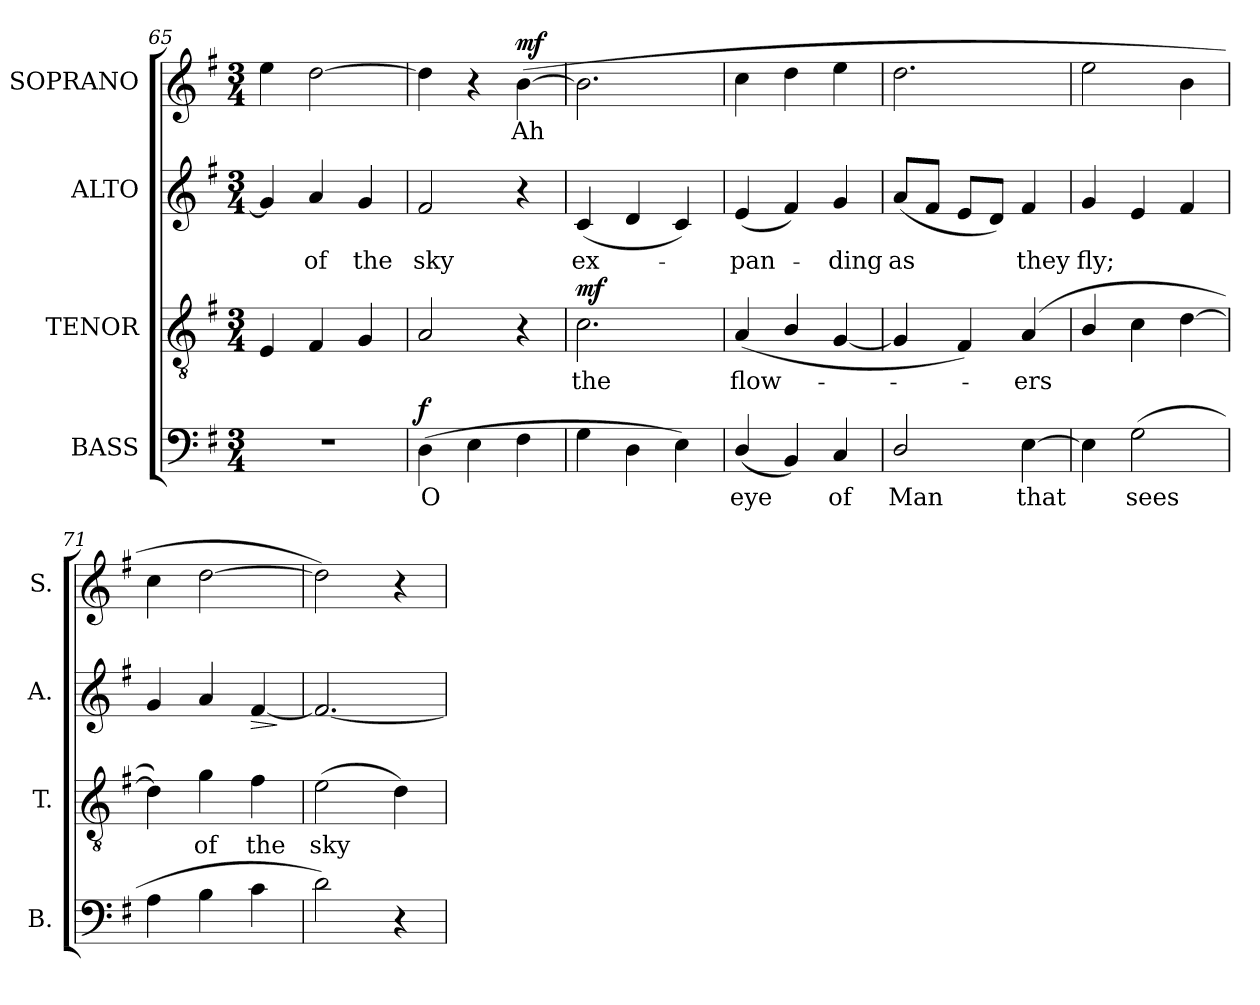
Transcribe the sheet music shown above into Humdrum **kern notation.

**kern	**text	**dynam	**kern	**text	**dynam	**kern	**text	**dynam	**kern	**text	**dynam
*part4	*part4	*part4	*part3	*part3	*part3	*part2	*part2	*part2	*part1	*part1	*part1
*staff4	*staff4	*staff4	*staff3	*staff3	*staff3	*staff2	*staff2	*staff2	*staff1	*staff1	*staff1
*I"BASS	*	*	*I"TENOR	*	*	*I"ALTO	*	*	*I"SOPRANO	*	*
*I'B.	*	*	*I'T.	*	*	*I'A.	*	*	*I'S.	*	*
*clefF4	*	*	*clefGv2	*	*	*clefG2	*	*	*clefG2	*	*
*	*	*	*ITrd7c12	*	*	*	*	*	*	*	*
*k[f#]	*	*	*k[f#]	*	*	*k[f#]	*	*	*k[f#]	*	*
*G:	*	*	*G:	*	*	*G:	*	*	*G:	*	*
*M3/4	*	*	*M3/4	*	*	*M3/4	*	*	*M3/4	*	*
=65	=65	=65	=65	=65	=65	=65	=65	=65	=65	=65	=65
!LO:N:vis=1	!	!	!	!	!	!	!	!	!	!	!
2.r	.	.	4EEi/	.	.	4gi/]	.	.	4eei\	.	.
!	!	!	!	!	!	!	!LO:LY:b:color=#000000	!	!	!	!
.	.	.	4FF#i/	.	.	4ai/	of	.	[2ddi\	.	.
!	!	!	!	!	!	!	!LO:LY:b:color=#000000	!	!	!	!
.	.	.	4GGi/	.	.	4gi/	the	.	.	.	.
=66	=66	=66	=66	=66	=66	=66	=66	=66	=66	=66	=66
!	!LO:LY:b:color=#000000	!	!	!	!	!	!	!	!	!	!
!	!	!	!	!	!	!	!LO:LY:b:color=#000000	!	!	!	!
(4Di\	O	f	2AAi/	.	.	2f#i/	sky	.	4ddi\]	.	.
4Ei\	.	.	.	.	.	.	.	.	4r	.	.
!	!	!	!	!	!	!	!	!	!	!LO:LY:b:color=#000000	!
4F#i\	.	.	4r	.	.	4r	.	.	([4bi\	Ah	mf
=67	=67	=67	=67	=67	=67	=67	=67	=67	=67	=67	=67
!	!	!	!	!LO:LY:b:color=#000000	!	!	!	!	!	!	!
!	!	!	!	!	!	!	!LO:LY:b:color=#000000	!	!	!	!
4Gi\	.	.	2.Ci\	the	mf	(4ci/	ex-	.	2.bi\]	.	.
4Di\	.	.	.	.	.	4di/	.	.	.	.	.
4Ei\)	.	.	.	.	.	4ci/)	.	.	.	.	.
=68	=68	=68	=68	=68	=68	=68	=68	=68	=68	=68	=68
!	!LO:LY:b:color=#000000	!	!	!	!	!	!	!	!	!	!
!	!	!	!	!LO:LY:b:color=#000000	!	!	!	!	!	!	!
!	!	!	!	!	!	!	!LO:LY:b:color=#000000	!	!	!	!
(4Di/	eye	.	(4AAi/	flow-	.	(4ei/	-pan-	.	4cci\	.	.
4BBi/)	.	.	4BBi/	.	.	4f#i/)	.	.	4ddi\	.	.
!	!LO:LY:b:color=#000000	!	!	!	!	!	!	!	!	!	!
!	!	!	!	!	!	!	!LO:LY:b:color=#000000	!	!	!	!
4Ci/	of	.	[4GGi/	.	.	4gi/	-ding	.	4eei\	.	.
=69	=69	=69	=69	=69	=69	=69	=69	=69	=69	=69	=69
!	!LO:LY:b:color=#000000	!	!	!	!	!	!	!	!	!	!
!	!	!	!	!	!	!	!LO:LY:b:color=#000000	!	!	!	!
2Di/	Man	.	4GGi/]	.	.	(8ai/L	as	.	2.ddi\	.	.
.	.	.	.	.	.	8f#i/J	.	.	.	.	.
.	.	.	4FF#i/)	.	.	8ei/L	.	.	.	.	.
.	.	.	.	.	.	8di/J)	.	.	.	.	.
!	!LO:LY:b:color=#000000	!	!	!	!	!	!	!	!	!	!
!	!	!	!	!LO:LY:b:color=#000000	!	!	!	!	!	!	!
!	!	!	!	!	!	!	!LO:LY:b:color=#000000	!	!	!	!
[4Ei\	that	.	(4AAi/	-ers	.	4f#i/	they	.	.	.	.
=70	=70	=70	=70	=70	=70	=70	=70	=70	=70	=70	=70
!	!	!	!	!	!	!	!LO:LY:b:color=#000000	!	!	!	!
4Ei\]	.	.	4BBi/	.	.	4gi/	fly;	.	2eei\	.	.
!	!LO:LY:b:color=#000000	!	!	!	!	!	!	!	!	!	!
(2Gi\	sees	.	4Ci\	.	.	4ei/	.	.	.	.	.
.	.	.	[4Di\	.	.	4f#i/	.	.	4bi\	.	.
=71	=71	=71	=71	=71	=71	=71	=71	=71	=71	=71	=71
4Ai\	.	.	4Di\])	.	.	4gi/	.	.	4cci\	.	.
!	!	!	!	!LO:LY:b:color=#000000	!	!	!	!	!	!	!
4Bi\	.	.	4Gi\	of	.	4ai/	.	.	[2ddi\	.	.
!	!	!	!	!LO:LY:b:color=#000000	!	!	!	!LO:HP:b	!	!	!
4ci\	.	.	4F#i\	the	.	[4f#i/	.	>	.	.	.
.	.	.	.	.	.	.	.	]	.	.	.
!!LO:LB:g=z
=72	=72	=72	=72	=72	=72	=72	=72	=72	=72	=72	=72
!	!	!	!	!LO:LY:b:color=#000000	!	!	!	!	!	!	!
2di\)	.	.	(2Ei\	sky	.	2.f#i/_	.	.	2ddi\])	.	.
4r	.	.	4Di\)	.	.	.	.	.	4r	.	.
=	=	=	=	=	=	=	=	=	=	=	=
*-	*-	*-	*-	*-	*-	*-	*-	*-	*-	*-	*-
